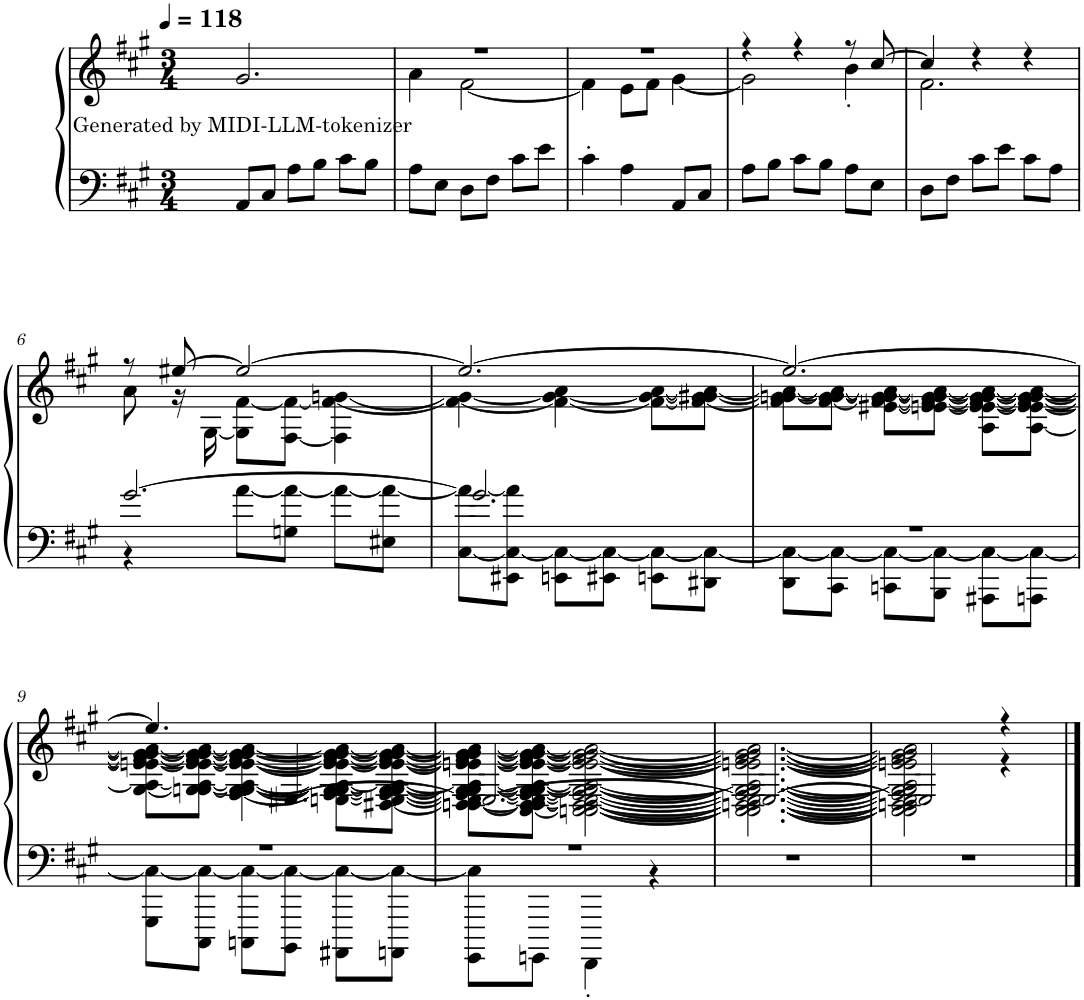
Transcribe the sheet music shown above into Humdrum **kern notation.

**kern	**kern	**text
*part1	*part1	*part1
*staff2	*staff1	*staff1
*I"Piano	*	*
*I'Pno.	*	*
*clefF4	*clefG2	*
*k[f#c#g#]	*k[f#c#g#]	*
*M3/4	*M3/4	*
*MM118	*MM118	*
=1	=1	=1
!	!	!LO:LY:b
8AA/L	2.g#/	Generated by MIDI-LLM-tokenizer
8C#/J	.	.
8A\L	.	.
8B\J	.	.
8c#\L	.	.
8B\J	.	.
=2	=2	=2
*	*^	*
8A\L	2.r	4a\	.
8E\J	.	.	.
8D\L	.	[2f#\	.
8F#\J	.	.	.
8c#\L	.	.	.
8e\J	.	.	.
=3	=3	=3	=3
4c#'\	2.r	4f#\]	.
4A\	.	8e\L	.
.	.	8f#\J	.
8AA/L	.	[4g#\	.
8C#/J	.	.	.
=4	=4	=4	=4
8A\L	4r	2g#\]	.
8B\J	.	.	.
8c#\L	4r	.	.
8B\J	.	.	.
8A\L	8r	4b'\	.
8E\J	[8cc#/	.	.
=5	=5	=5	=5
8D\L	4cc#/]	2.f#\	.
8F#\J	.	.	.
8c#\L	4r	.	.
8e\J	.	.	.
8c#\L	4r	.	.
8A\J	.	.	.
!!LO:LB:g=z	!!
=6	=6	=6	=6
*^	*	*	*
[2.g#/	4r	8r	8a\	.
.	.	[8ee#X/	16r	.
.	.	.	[16G#\	.
.	[8a\L	2ee#/_	8G#\] [8f#\L	.
.	8Gn\ 8a\_J	.	[8F#\ 8f#\_J	.
.	8a\L_	.	4F#\] 4f#\_ [4gn\	.
.	8E#X\ 8a\_J	.	.	.
=7	=7	=7	=7	=7
2.g#/]	[8C#\ 8a\_L	2.ee#/_	4f#\_ 4g\_	.
.	8EE#X\ 8C#\_ 8a\]J	.	.	.
.	8EEn\ 8C#\_L	.	4f#\_ 4g\_ 4a\	.
.	8EE#X\ 8C#\_J	.	.	.
.	8EEn\ 8C#\_L	.	8f#\_ 8g\_ [8a\L	.
.	8DD#X\ 8C#\_J	.	8f#\_ 8g\] [8g#X\ 8a\_J	.
=8	=8	=8	=8	=8
2.r	8DD\ 8C#\_L	2.ee#/_	8f#\] [8gn\ 8g#\_ 8a\_L	.
.	8CC#\ 8C#\_J	.	[8f#\ 8g\_ 8g#\_ 8a\_J	.
.	8CCn\ 8C#\_L	.	[8e#X\ 8f#\_ 8g\_ 8g#\_ 8a\_L	.
.	8BBB\ 8C#\_J	.	[8en\ 8e#\_ 8f#\_ 8g\_ 8g#\_ 8a\_J	.
.	8AAA#X\ 8C#\_L	.	8A\ 8e\_ 8e#\_ 8f#\_ 8g\_ 8g#\_ 8a\_L	.
.	8AAAn\ 8C#\_J	.	[8A\ 8e\_ 8e#\_ 8f#\_ 8g\_ 8g#\_ 8a\_J	.
!!LO:LB:g=z	!!
=9	=9	=9	=9	=9
2.r	8GGG#\ 8C#\_L	4.ee#/]	[8G#\ 8A\_ 8en\_ 8e#\_ 8f#\_ 8g\_ 8g#\_ 8a\_L	.
.	8CCC#\ 8C#\_J	.	[8Gn\ 8G#\_ 8A\_ 8e\_ 8e#\_ 8f#\_ 8g\_ 8g#\_ 8a\_J	.
.	8CCCn\ 8C#\_L	.	[4F#\ 4G\_ 4G#\_ 4A\_ 4e\_ 4e#\_ 4f#\_ 4g\_ 4g#\_ 4a\_	.
.	8BBBB\ 8C#\_J	[4.E#X/	.	.
.	8AAAA#X\ 8C#\_L	.	[8En\ 8F#\_ 8G\_ 8G#\_ 8A\_ 8e\_ 8e#\_ 8f#\_ 8g\_ 8g#\_ 8a\_L	.
.	8AAAAn\ 8C#\_J	.	[8D#X\ 8E\_ 8F#\_ 8G\_ 8G#\_ 8A\_ 8e\_ 8e#\_ 8f#\_ 8g\_ 8g#\_ 8a\_J	.
=10	=10	=10	=10	=10
2.r	8GGGG#\ 8C#\]L	2.E#/_	[8Dn\ 8D#\_ 8E\_ 8F#\_ 8G\_ 8G#\_ 8A\_ 8en\_ 8e#\_ 8f#\_ 8g\_ 8g#\_ 8a\_L	.
.	8GGGGn\J	.	[8C#\ 8D\_ 8D#\_ 8E\_ 8F#\_ 8G\_ 8G#\_ 8A\_ 8e\_ 8e#\_ 8f#\_ 8g\_ 8g#\_ 8a\_J	.
.	4FFFF#'\	.	[2Cn\ 2C#\_ 2D\_ 2D#\_ 2E\_ 2F#\_ 2G\_ 2G#\_ 2A\_ 2e\_ 2e#\_ 2f#\_ 2g\_ 2g#\_ 2a\_	.
.	4r	.	.	.
*v	*v	*	*	*
=11	=11	=11	=11
2.r	2.E#/_	2.C\_ 2.C#\_ 2.Dn\_ 2.D#\_ 2.E\_ 2.F#\_ 2.G\_ 2.G#\_ 2.A\_ 2.en\_ 2.e#\_ 2.f#\_ 2.g\_ 2.g#\_ 2.a\_	.
=12	=12	=12	=12
2.r	2E#/]	2C\] 2C#\] 2Dn\] 2D#\] 2E\] 2F#\] 2G\] 2G#\] 2A\] 2en\] 2e#\] 2f#\] 2g\] 2g#\] 2a\]	.
.	4r	4r	.
*	*v	*v	*
==	==	==
*-	*-	*-
